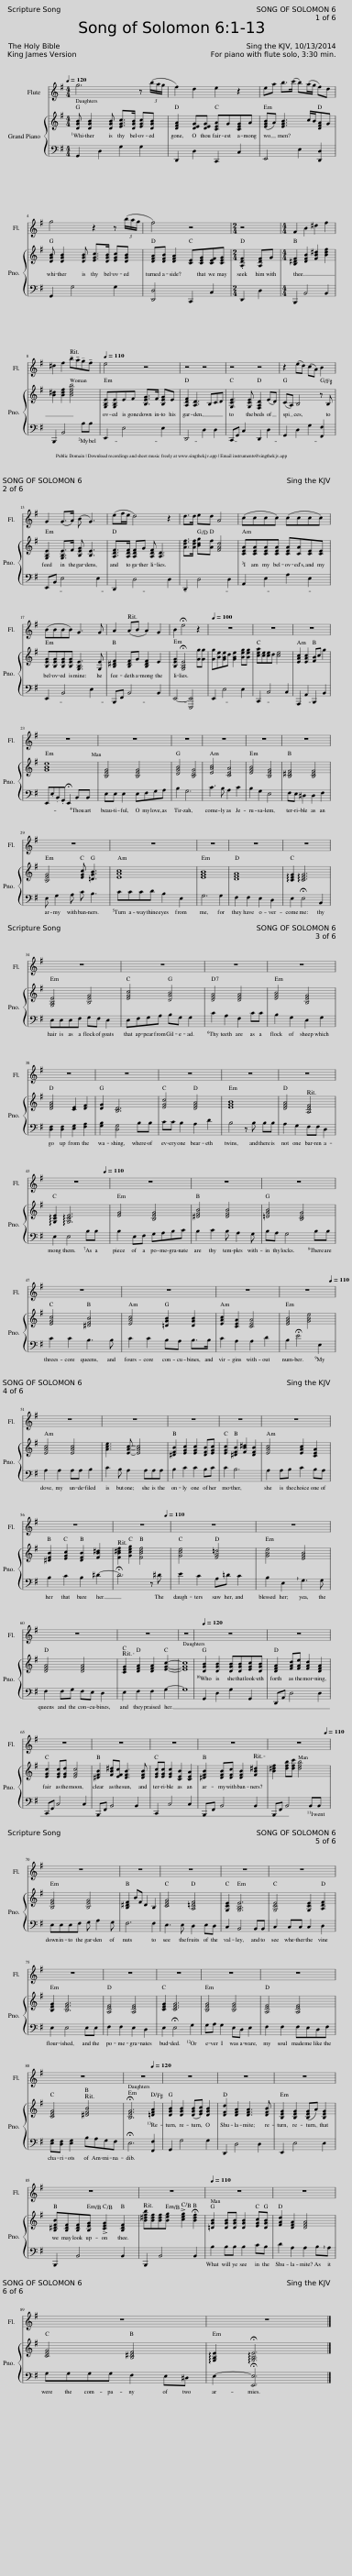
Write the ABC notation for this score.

X:1
%%score 1 { 2 | 3 }
L:1/8
Q:1/4=120
M:4/4
I:linebreak $
K:G
V:1 treble
V:2 treble
V:3 bass
V:1
 g6 z (3(b/a/g/ | f2) d2 e2 z2 | ea b>(c' b)(a/g/ f)d |$ g4 z2 z (3(b/a/g/ | f4) z4 | %5
[M:2/4] z4 |[M:4/4] F2 B2 ^d2 f2 |$ ^d2 f2 !tenuto!b!tenuto!a!tenuto!g!tenuto!f |[Q:1/4=110] e4 z4 | z4 z4 | %10
 z4 z4 | z2 (ed) (cA) B2 |$ G2 (G>A) (B G3) | (ef/e/ d4) z2 | d>d ed A4 | %15
 (cccc) (cccc) |$ (BBBB) G3 G | A2 (AB A2) G2 | B2 !fermata!e4 z2 |[Q:1/4=100] z8 | %20
 z8 | z8 |$ z8 | z8 | z8 | %25
 z8 | z8 | z8 |$ z8 | z8 | %30
 z8 | z8 | z8 |$ z8 | z8 | %35
 z8 | z8 |$ z8 | z8 | z8 | %40
 z8 | z8 |$ z8[Q:1/4=110] | z8 | z8 | %45
 z8 |$ z8 | z8 | z8 | z8[Q:1/4=110] |$ %50
 z8 | z8 | z8 | z8 | z8 |$ %55
 z8 | z8[Q:1/4=110] | z8 | z8 |$ z8 | %60
 z8 | z8 |[Q:1/4=120] z8 | z8 |$ z8 | %65
 z8 | z8 | z8 | z8[Q:1/4=110] |$ z8 | %70
 z8 | z8 | z8 | z8 |$ z8 | %75
 z8 | z8 | z8 | z8 |$ z8 | %80
 z8[Q:1/4=120] | z8 | z8 | z8 |$ z8 | %85
 z8 |[Q:1/4=110] z8 | z8 |$ z8 | z8 |] %90
V:2
 [DGB] [DGB]2 [DGB] [EGc]>[DGB] [EGc][DGB] | [DFA]2 [DEG][DEG] [CEA]G[CEG]A | ([EGB]A) [EGB]3 c/B/[DFA]G |$ [DGB] [DGB]2 [DGB] [EGc]>[DGB] [EGc][DGB] | [DFA][DFB] [DFA]2 [CE][CEG][CEF][CEG] | %5
[M:2/4] .[A,DF]2 [A,DF]G |[M:4/4] [B,^DF]2 [DFB]2 [FB^d]2 [Bdf]2 |$ [B^d]2 [Bdf]2 [Bdfb]4 | [G,B,E][G,B,E]EF [B,EG]>F [B,EG]E | [A,DF]2 [A,D]3 B,CD | %10
 [G,CE]3 [G,CE] [F,A,D]2 (ED) | (CA,) B,4 z B, |$ [G,B,E]2 [G,B,E]>F [B,EG] [B,E]3 | [A,DF]>[A,DF] [A,DF]G [A,DF] [A,D]3 | [Adf]>[Adf] [Bdg][Af] [FAd]4 | %15
 [CEA][CEA][CEA][CEA] [CEA][CA][CE][CE] |$ [B,EG][B,EG][B,EG][B,EG] [G,B,E]3 [G,E] | [B,^DF]2 [B,DF]G [B,DF]2 E2 | [B,EG]2 !fermata![G,B,E]4 [Gg][Gg] | [Gg][Be][GBe]d [GBe]2 [Beg][Beg] | %20
 [cea][ce][ce]d [ce]4 | [EAc]2 [EAc]2 [FB]c g2 |$ [GBe]8 | [B,EG]4 [B,EG]4 | [DGB]4 [B,DG]4 | %25
 [EAc]4 [CEA]4 | [EGB]4 [B,EG]4 | [B,^DF]4 [B,DF]4 |$ [B,EG]4 [EGc] [=DGB]3 | [EAc]8 | %30
 [EGB]8 | [DFA]8 | !arpeggio![CEG]2 !arpeggio![CEG]6 |$ [G,B,E]4 [B,EG]4 | [EGc]4 [DGB]4 | %35
 [DFA]4 [DFA]4 | [EGB]4 [B,EG]4 |$ [DFA]4 [CE]2 [DF]2 | [DG]2 [B,D]6 | [EGc]4 [DFA]4 | %40
 [EGB]8 | [DFA]4 [A,DF]4 |$ !arpeggio![G,CE]2 !arpeggio![G,CE]6 | [EG]4 [B,EG]4 | [^DFB]4 [DFB]4 | %45
 [=DGB]4 [B,DG]4 |$ [EGc]4 [^DFB]4 | [EAc]4 [=DGB]2 [DGB]2 | [EAc]2 [CEA]2 [CEA]4 | [EGB]4 [GBe]4 |$ %50
 [EAc]4 [EAc]4 | [Ace]3 [EAc]- [EAc]4 | [^DFB]2 [EGc]2 [EGc]2 [DFB][EGc] | [EGc]2 [^DFB]2 [FB^d]2 [DFB]2 | [EAc]4 [EAc]2 [CEA]2 |$ %55
 [^DFB]2 [EGc]2 [DFB]2 [FB^d]2 | [FB^df]2 [Gceg]2 [FBdf]4 | [Gce]4 [FA=d]4 | [GBe]4 [EGB]4 |$ [DFA]4 [DFA]4 | %60
 [CEG]2 [DFA]2 [DFA]2 [EGc]2- | [EGc]8 | [DGB]2 [DGB]2 [DGB][DGB][EGc][DGB] | [DFA]2 [FAd][FAe] [FAd]2 [DFA]2 |$ [EGc]2 [EGc][EGd] [EGc]4 | %65
 [^DFB]2 [FB^d][EFc] [DFB]3 [DFB] | [EGc][EGc] [EGc]2 [CEB]2 [CEA]2 | [^DFB]2 [DFB][DFc] [DFB]2 [FB^d]2 | [B^df]2 [dfb][dfc'] [dfb]4 |$ [B,EG]4 [B,EG]4 | %70
 [B,^DF]2 BF D2 B,2 | [CEG]4 [A,=DF]4 | [G,CE]2 [G,B,E]6 | [G,CE]4 [G,CE]2 [A,DF]2 |$ [B,EG]2 [B,EG]6 | %75
 [A,DF]4 [A,DF]4 | [CEG]2 [CEG]6 | [B,EG]4 [B,EG]4 | [A,DF]4 [A,DF]4 |$ [CEG]4 [^DFB]4 | %80
 !fermata![B,EG]6 [=DFA]2 | [DGB]2 [DGB]2 ([DGB][EGc]) [DGB]2 | [DFd]2 [DFA]2 [DFA]3 [DFB] | [B,EG]2 [B,EG]2 ([B,EG]A) [B,EG]2 |$ [B,^DFB][B,DF][B,DF][B,EG] !>![CEG]2 [B,DF]2 | %85
 [B^dfb][Bdf][Bdf][Beg] !>![ceg]2 !fermata![Bdf]2 | [=DGB]2 [DGB][DGB] [DGB]2 [EGc][DGB] | [FAd]2 [DFA]2 [DFA]4 |$ [CEG]4 [B,^DF]4 | !arpeggio![G,B,E]2 !arpeggio!!fermata![G,B,E]6 |] %90
V:3
 G,,2 D,2 G,2 G,2 | D,,2 D,2 C,,2 C,2 | E,,4 E,2 [D,,D,]2 |$ G,,2 G,4 G,2 | [D,,D,]4 C,,2 C,2 | %5
[M:2/4] D,,2 D,2 |[M:4/4] B,,,2 B,,4 B,,2 |$ B,,,2 B,,4 B,B, | E,,2 E,4 E,2 | D,,4 D,2 D,2 | %10
 C,,G,, C,2 D,,2 D,2 | G,,2 D,2 G,2 [F,,F,]2 |$ E,,B,, E,4 E,2 | D,,2 D,4 D,2 | D,,2 D,4 D,2 | %15
 A,,2 E,2 A,2 E,2 |$ E,,2 B,,4 E,2 | B,,,F,, B,,4 B,,2 | E,,4- [E,,,E,,]4 | E,,2 E,4 E,2 | %20
 C,,2 C,4 C,2 | A,,,2 A,,2 B,,,2 B,,2 |$ E,,.E,.B,,.G,, !fermata!E,,2 B,,B,, | E,E, E,2 E,F,G,A, | B,2 G,6 | %25
 C3 B, A,2 C2 | B,2 G,2 E,4 | F,E, ^D,2 D,2 F,2 |$ E, G,2 A, C B,3 | CCCD B,2 E,2 | %30
 G,6 G,2 | F,2 F,2 E,2 D,2 | E,2 !fermata!E,4 B,,2 |$ E,E,E,F, G,F, E,2 | E,F,G,A, B,G, G,2 | %35
 C2 A,2 F,2 CC | B,2 G,2 E,2 G,2 |$ [D,F,]2 [D,F,]2 [E,G,]2 [F,A,]2 | [G,B,]2 [D,G,]4 B,B, | CC B,2 A,2 D2 | %40
 B,4 z B, B,B, | A,2 G,2 F,F, D,2 |$ E,2 E,4 B,B, | B,2 E,F, G,A,B,C | B,2 C2 B, A,2 G, | %45
 B,A, G,4 B,B, |$ C2 C2 B,3 B, | C2 C2 B,A, B,>B, | C2 A,2 A,2 D2 | B,2 !fermata!E4 E,2 |$ %50
 A,2 A,2 A,A, B,2 | C2 B, A,2 A,A,A, | B,2 C2 C2 B,C | C2 B,6 | A,2 A,B, C2 B,A, |$ %55
 B,2 C2 B,2 ^D2- | !fermata!D6 z ^D | E2 C2 A,=D C2 | B,2 !breath!E,2 G,3 G, |$ F,2 F,G, F,E, D,2 | %60
 E,2 F,2 F,2 G,2- | G,8 | G,,2 D,2 G,2 G,,2 | D,,A,, D,4 D,2 |$ C,,G,, C,4 C,2 | %65
 B,,,F,, B,,4 B,,2 | C,,2 C,4 C,2 | B,,,F,, B,,4 B,,2 | B,,,F,, B,,4 B,,B,, |$ E,E,E,F, G, A,2 G, | %70
 F,6 F,2 | E,3 E, D,2 E,D, | C,2 B,,4 B,,B,, | C,2 C,C, C,2 D,2 |$ E,2 E,4 E,E, | %75
 F,2 F,2 E,2 D,2 | E,2 !fermata!E,4 G,2 | G,A, G,2 E,D, E,2 | F,2 F,2 F,E,D,F, |$ [E,G,][D,F,] [E,G,]2 B,A,G,F, | %80
 !fermata!E,6 [F,,F,]2 | G,,2 G,4 G,2 | D,,2 D,4 D,2 | E,,2 E,4 E,2 |$ B,,,2 B,,4 B,,2 | %85
 B,,,2 B,,4 B,,2 | B,2 B,B, B,2 CB, | D2 A,2 A,2 !breath!B,A, |$ G,G,G,G, F,2 E,^D, | E,2- !fermata![E,,E,]6 |] %90
